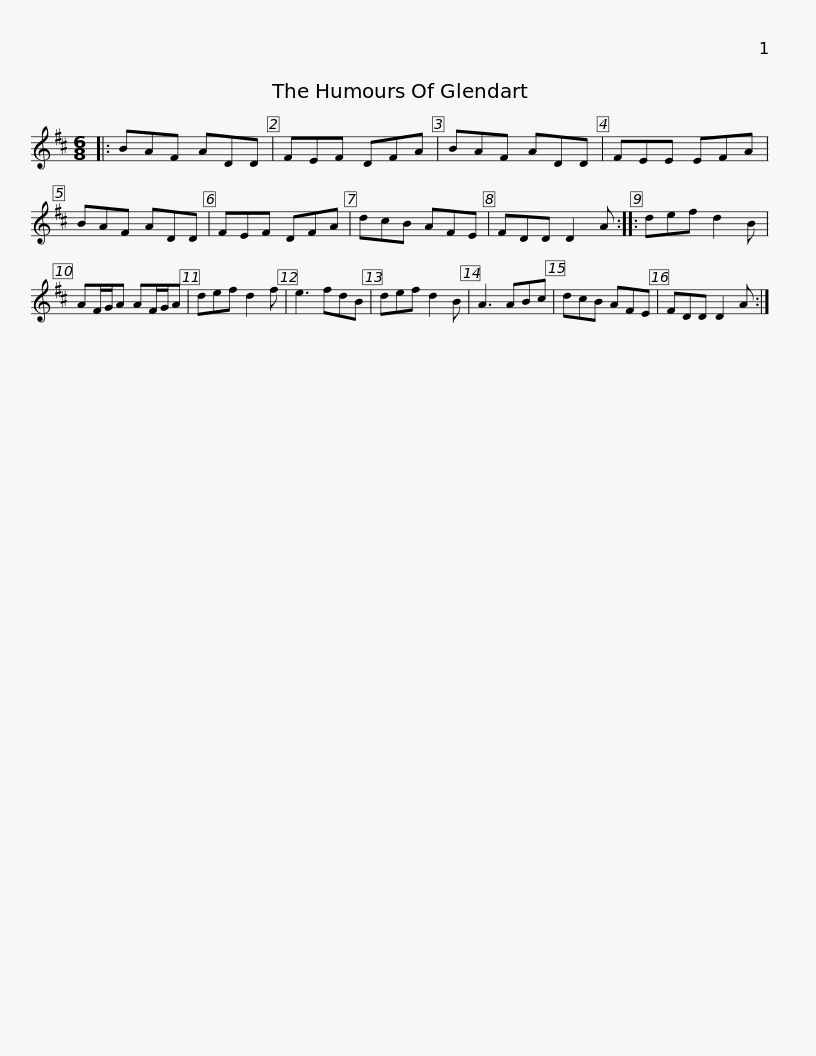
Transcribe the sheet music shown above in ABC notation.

X:1
L:1/8
M:6/8
I:linebreak $
K:D
V:1 treble
V:1
|: BAF ADD | FEF DFA | BAF ADD | FEE EFA | BAF ADD | %5
 FEF DFA | dcB AFE |$ FDD D2 A :: def d2 B | AF/G/A AF/G/A | %10
 def d2 f | e3 fdB | def d2 B | A3 ABc | dcB AFE |$ %15
 FDD D2 A :| %16
